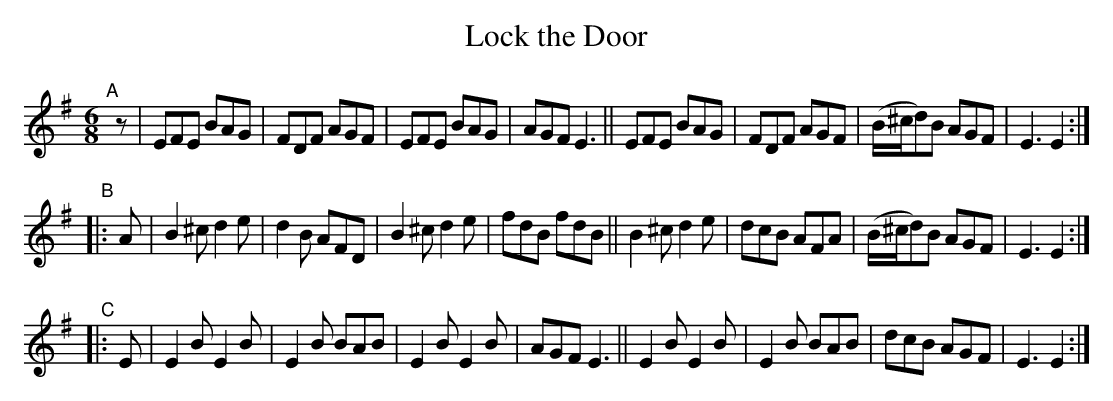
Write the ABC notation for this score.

X:1
T: Lock the Door
M: 6/8
L: 1/8
K: Em
"^A"[|] z \
|  EFE BAG | FDF AGF | EFE BAG | AGF E3 \
|| EFE BAG | FDF AGF | (B/^c/d)B AGF | E3 E2 :|
"^B"|: A \
|  B2^c d2e | d2B AFD | B2^c d2e | fdB fdB \
|| B2^c d2e | dcB AFA | (B/^c/d)B AGF | E3 E2 :|
"^C"|: E \
|  E2B E2B | E2B BAB | E2B E2B | AGF E3 \
|| E2B E2B | E2B BAB | dcB AGF | E3 E2 :|
